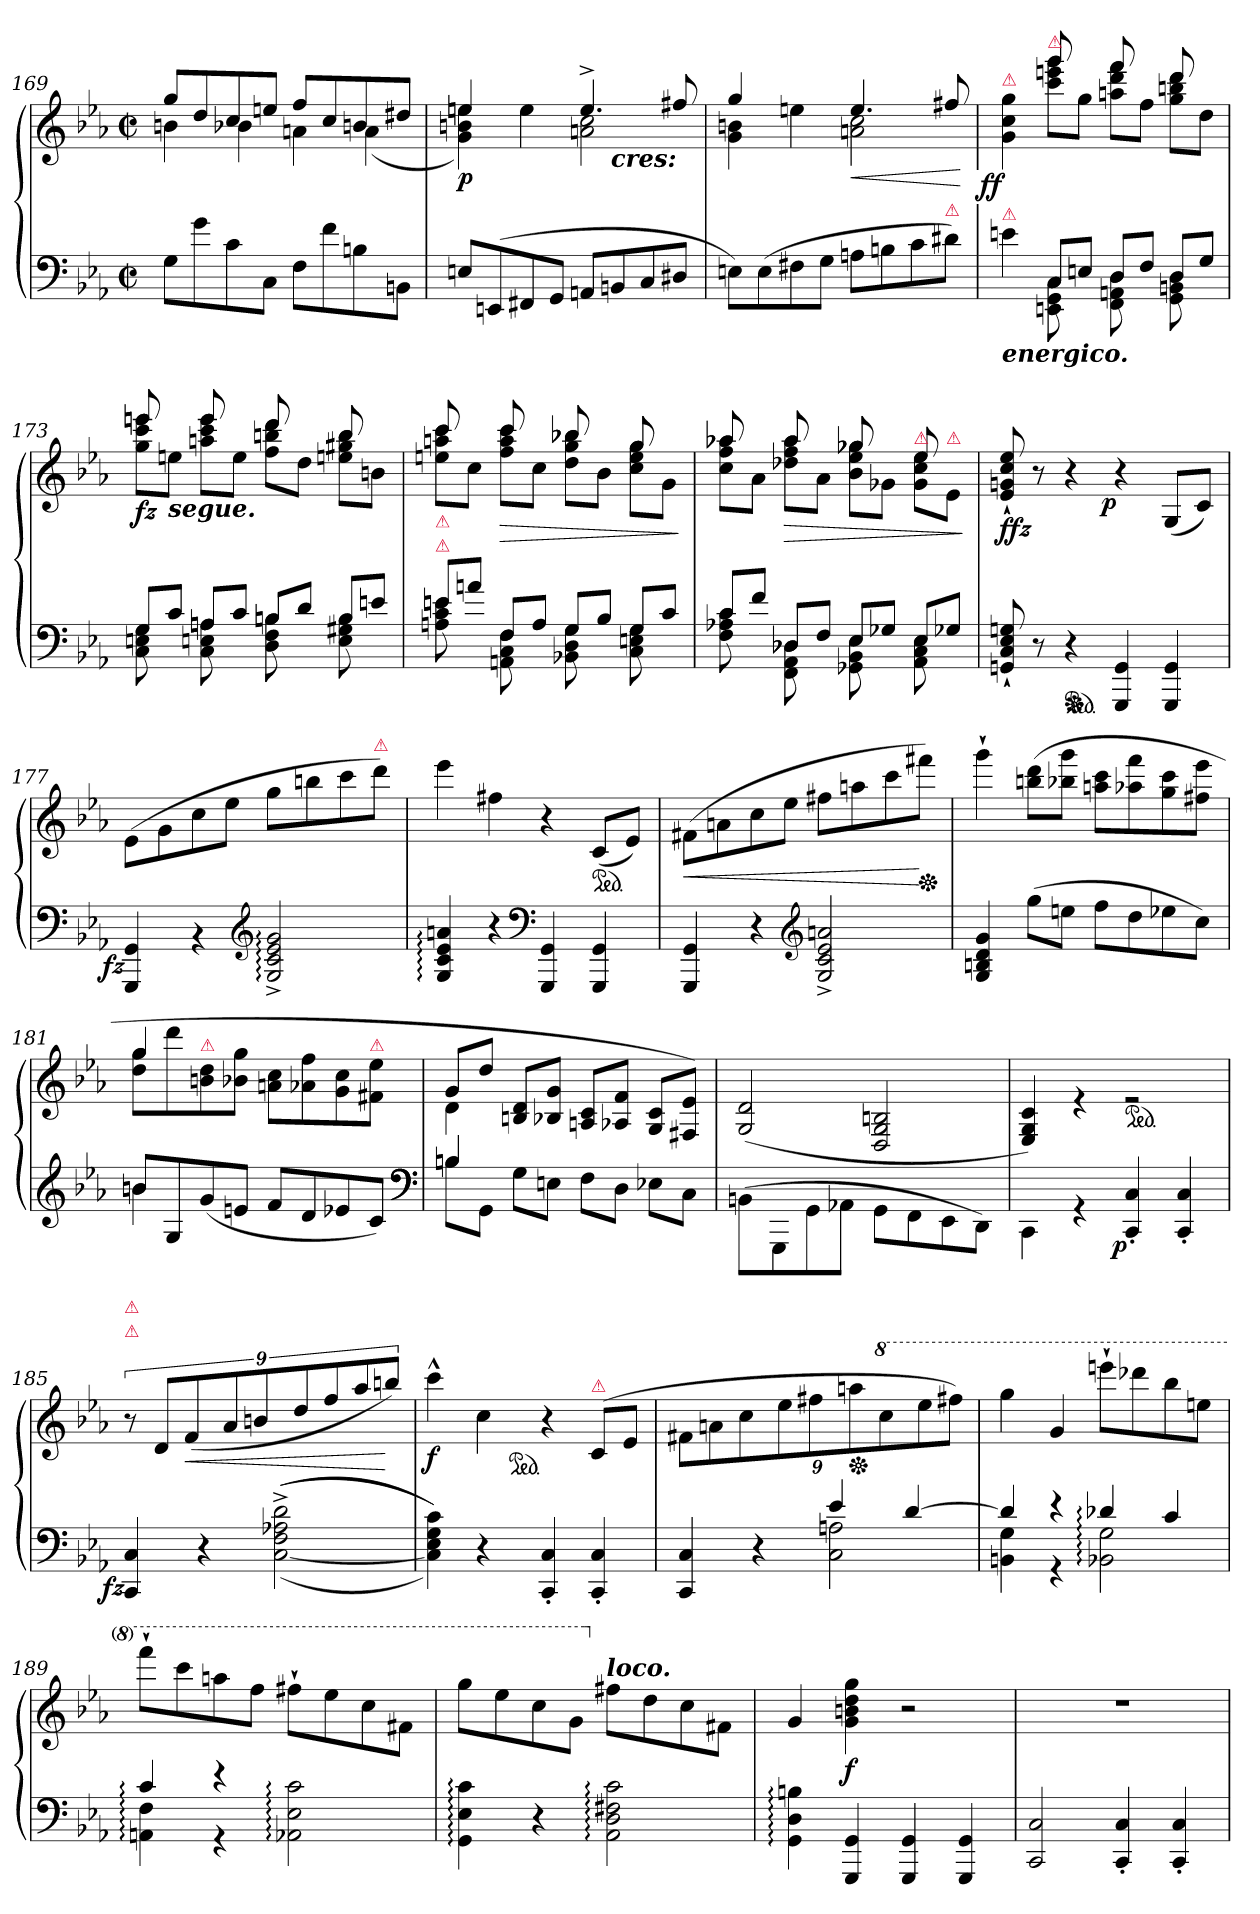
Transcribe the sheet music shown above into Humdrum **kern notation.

**kern	**kern	**dynam
*part1	*part1	*part1
*staff2	*staff1	*staff1/2
*clefF4	*clefG2	*
*k[b-e-a-]	*k[b-e-a-]	*
*c:	*c:	*
*M2/2	*M2/2	*
*met(c|)	*met(c|)	*
=169	=169	=169
*	*^	*
8GL	8ggL	4bn	.
8g	8dd	.	.
8c	8cc	4b-X	.
8CJ	8eenJ	.	.
8FL	8ffL	4an	.
8f	8cc	.	.
8Bn	8bn	(4a	.
8BBnJ	8dd#XJ	.	.
=170	=170	=170	=170
!	!	!	!LO:DY:b
*	*	*^	*
8EnL	4een	4g 4bn 4een)	2ryy	p
(8EEn	.	.	.	.
8FF#X	4ee	4ryy	.	.
8GGJ	.	.	.	.
8AAnL	4.ee^	2an 2cc	8ryy	.
!	!	!	!LO:TX:b:Bi:t=cres&colon;	!
8BBn	.	.	4.ryy	.
8C	.	.	.	.
8D#XJ	8ff#X	.	.	.
*	*	*v	*v	*
=171	=171	=171	=171
8EnL)	4gg	4g 4bn	.
(8E	.	.	.
8F#X	4een	4ryy	.
8GJ	.	.	.
!	!	!	!LO:HP:b
8AnL	4.ee	2an 2cc	<
8Bn	.	.	.
8c	.	.	.
!LO:TX:a:color=crimson:t=⚠	!	!	!
8d#XJ)	8ff#X	.	.
*	*v	*v	*
.	.	[
=172	=172	=172
*^	*^	*
!	!	!LO:TX:a:color=crimson:t=⚠	!	!
!LO:TX:a:color=crimson:t=⚠	!	!	!	!
!LO:TX:b:Bi:t=energico.	!	!	!	!
!	!	!	!	!LO:DY:b:rj
!	!	!	!	!LO:DY:n=1:b
4ryy	4en	4ryy	4g 4cc 4gg	f f
!	!	!LO:TX:a:color=crimson:t=⚠	!	!
!	!	!	!	!LO:DY:n=2:b
!	!	!	!	!LO:DY:n=3:b
8CL	8EEn 8GG 8C	8ggg	8ccc 8eeen 8gggL	fz fz
8EnJ	8ryy	8ryy	8ggJ	.
!	!	!	!	!LO:DY:n=4:b
!	!	!	!	!LO:DY:n=5:b
8DL	8FF 8AAn 8D	8fff	8aan 8ddd 8fffL	fz fz
8FJ	8ryy	8ryy	8ffJ	.
!	!	!	!	!LO:DY:n=6:b
!	!	!	!	!LO:DY:n=7:b
8DL	8GG 8BBn 8D	8ddd	8gg 8bbn 8dddL	fz fz
8GJ	8ryy	8ryy	8ddJ	.
=173	=173	=173	=173	=173
!	!	!	!	!LO:DY:b
8GL	8C 8En 8G	8eeen	8gg 8ccc 8eeenL	fz
!	!	!LO:TX:b:Bi:t=segue.	!	!
8cJ	8ryy	8ryy	8eenjJ	.
8AnL	8C 8En 8An	8eee	8aan 8ccc 8eeeL	.
8cJ	8ryy	8ryy	8eeJ	.
8BnL	8D 8F 8Bn	8ddd	8ff 8bbn 8dddL	.
8dJ	8ryy	8ryy	8ddJ	.
8BL	8E 8G#X 8B	8bb	8een 8gg#X 8bbL	.
8enJ	8ryy	8ryy	8bnJ	.
=174	=174	=174	=174	=174
!LO:TX:a:color=crimson:t=⚠	!	!	!	!
!LO:TX:a:color=crimson:t=⚠	!	!	!	!
8enL	8An 8c 8en	8ccc	8een 8aan 8cccL	.
8anJ	8ryy	8ryy	8ccJ	.
!	!	!	!	!LO:HP:b
8FL	8AAn 8C 8F	8ccc	8ff 8aa 8cccL	>
8AJ	8ryy	8ryy	8ccJ	.
8GL	8BB-X 8D 8G	8bb-X	8dd 8gg 8bb-XL	.
8B-J	8ryy	8ryy	8b-J	.
8GL	8C 8En 8G	8gg	8cc 8ee 8ggL	.
8cJ	8ryy	8ryy	8gJ	.
*v	*v	*	*	*
*	*v	*v	*
.	.	]
=175	=175	=175
*^	*^	*
8cL	8F 8A-X 8c	8aa-X	8cc 8ff 8aa-XL	.
8fJ	8ryy	8ryy	8a-J	.
!	!	!	!	!LO:HP:b
8D-XL	8FF 8AA- 8D-X	8aa-	8dd-X 8ff 8aa-L	>
8FJ	8ryy	8ryy	8a-J	.
8E-L	8GG-X 8BB- 8E-	8gg-X	8b- 8ee- 8gg-XL	.
8G-XJ	8ryy	8ryy	8g-XJ	.
!	!	!LO:TX:a:color=crimson:t=⚠	!	!
8E-L	8AA- 8C 8E-	8ee-	8g- 8cc 8ee-L	.
!	!	!LO:TX:a:color=crimson:t=⚠	!	!
8G-XJ	8ryy	8ryy	8e-J	.
*v	*v	*	*	*
*	*v	*v	*
.	.	]
=176	=176	=176
!	!	!LO:DY:b
8GGn` 8C` 8E-` 8Gn`	8e-` 8gn` 8cc` 8ee-`	ffz
8r	8r	.
*ped	*	*
*Xped	*	*
4r	4r	.
!	!	!LO:DY:b:rj
4GGG 4GG	4r	p
4GGG 4GG	(8GL	.
.	8cJ)	.
=177	=177	=177
!	!	!LO:DY:b=2:rj
4GGG 4GG	(8e-\L	fz
.	8g\	.
4rBB	8cc\	.
.	8ee-\J	.
*clefG2	*	*
2G:^> 2c:^> 2e-:^> 2g:^>	8ggL	.
.	8bbn	.
.	8ccc	.
!	!LO:TX:a:color=crimson:t=⚠	!
.	8dddJ)	.
=178	=178	=178
4G: 4c: 4e-: 4an:	4eee-	.
4r	4ff#X	.
*clefF4	*	*
4GGG 4GG	4r	.
*	*ped	*
4GGG 4GG	(8cL	.
.	8e-J)	.
=179	=179	=179
!	!	!LO:HP:b
4GGG 4GG	(8f#XL	<
.	8an	.
4r	8cc	.
.	8ee-J	.
*clefG2	*	*
2G^> 2c^> 2e-^> 2an^>	8ff#XL	.
.	8aan	.
.	8ccc	.
!	!LO:TX:a:color=crimson:t=⚠	!
*	*Xped	*
.	8fff#XJ)	[
=180	=180	=180
4G 4Bn 4d 4g	4ggg`	.
(8ggL	(>8bbn 8dddL	.
8eenJ	8bb-X 8gggJ	.
8ffL	8aan 8cccL	.
8dd	8aa-X 8fff	.
8ee-X	8gg 8ccc	.
8ccJ)	8ff#X 8eee-J	.
=181	=181	=181
*^	*^	*
8bnL	4bn	4gg	8dd 8ggL	.
8G	.	.	8ddd	.
!	!	!LO:TX:a:color=crimson:t=⚠	!	!
(8g	2.ryy	2.ryy	8bn 8dd	.
8enJ	.	.	8b-X 8ggJ	.
8fL	.	.	8an 8ccL	.
8d	.	.	8a-X 8ff	.
8e-X	.	.	8g 8cc	.
!	!	!	!LO:TX:a:color=crimson:t=⚠	!
8cJ)	.	.	8f#X 8ee-J	.
*clefF4	*	*	*	*
=182	=182	=182	=182	=182
4Bn	8BnL	8gL	4d	.
.	8GGJ	8ddJ	.	.
2.ryy	8GL	8Bn 8dL	2.ryy	.
.	8EnJ	8B-X 8gJ	.	.
.	8FL	8An/ 8c/L	.	.
.	8DJ	8A-X/ 8f/J	.	.
.	8E-XL	8G/ 8c/L	.	.
.	8CJ	8F#X/ 8e-/J)	.	.
*v	*v	*	*	*
*	*v	*v	*
=183	=183	=183
(8BBn\L	(>2G/ 2d/	.
8GGG\	.	.
8GG\	.	.
8AA-X\J	.	.
8GG\L	2D/ 2G/ 2Bn/	.
8FF\	.	.
8EE-\	.	.
8DD\J)	.	.
=184	=184	=184
4CC\	4E-/ 4G/ 4c/)	.
4rGG	4re	.
!	!	!LO:DY:b=2:rj
*	*ped	*
4CC' 4C'	2re	p
4CC' 4C'	.	.
=185	=185	=185
!	!LO:TX:a:color=crimson:t=⚠	!
!	!LO:TX:a:color=crimson:t=⚠	!
!	!	!LO:DY:b=2:rj
4CC 4C	9r	fz
.	9d/L	.
!	!	!LO:HP:b
.	(<9f/	<
4r	.	.
.	9a-/	.
.	9bn/	.
(>(>(>[2C^< 2F^< 2A-X^< 2d^<	.	.
.	9dd/	.
.	9ff/	.
.	9aa-/	.
.	9bbn/J)	[
=186	=186	=186
!	!	!LO:DY:b
*	*^	*
4C] 4E- 4G 4c)))	4ccc^^	4.ryy	f
4r	4cc	.	.
*	*ped	*	*
.	.	2ryy	.
4CC' 4C'	4r	.	.
!	!LO:TX:a:color=crimson:t=⚠	!	!
4CC' 4C'	(8cL	.	.
.	8e-J	8ryy	.
=187	=187	=187	=187
*^	*	*	*
!	!	!LO:TX:a:color=crimson:t=⚠	!	!
*	*	*v	*v	*
4CC 4C	2ryy	9f#XL	.
.	.	9an	.
.	.	9cc	.
4r	.	.	.
.	.	9ee-	.
.	.	9ff#X	.
4e-	2C 2An	.	.
*	*	*Xped	*
.	.	9aan	.
*	*	*8va	*
.	.	9ccc	.
[4d	.	.	.
.	.	9eee-	.
.	.	9fff#XJ)	.
=188	=188	=188	=188
4d]	4BBn 4G	4ggg	.
4r	4r	4gg	.
4d-X:	2BB-X: 2G:	8eeeen`L	.
.	.	8dddd-X	.
4c	.	8bbb-	.
.	.	8eeenJ	.
=189	=189	=189	=189
4c:	4AAn: 4F:	8ffff`L	.
.	.	8cccc	.
4r	4r	8aaan	.
.	.	8fffJ	.
2ryy	2AA-X: 2E-: 2c:	8fff#X`L	.
.	.	8eee-	.
.	.	8ccc	.
.	.	8ff#XJ	.
*v	*v	*	*
=190	=190	=190
4GG: 4E-: 4c:	8gggL	.
.	8eee-	.
4r	8ccc	.
.	8ggJ	.
*	*X8va	*
!	!LO:TX:a:Bi:t=loco.	!
2AA-: 2D: 2F#X: 2c:	8ff#XL	.
.	8dd	.
.	8cc	.
.	8f#XJ	.
=191	=191	=191
4GG: 4D: 4Bn:	4g	.
!	!	!LO:DY:b
4GGG 4GG	4g 4bn 4dd 4gg	f
4GGG 4GG	2r	.
4GGG 4GG	.	.
=192	=192	=192
2CC 2C	1rdd	.
4CC' 4C'	.	.
4CC' 4C'	.	.
=	=	=
*-	*-	*-
